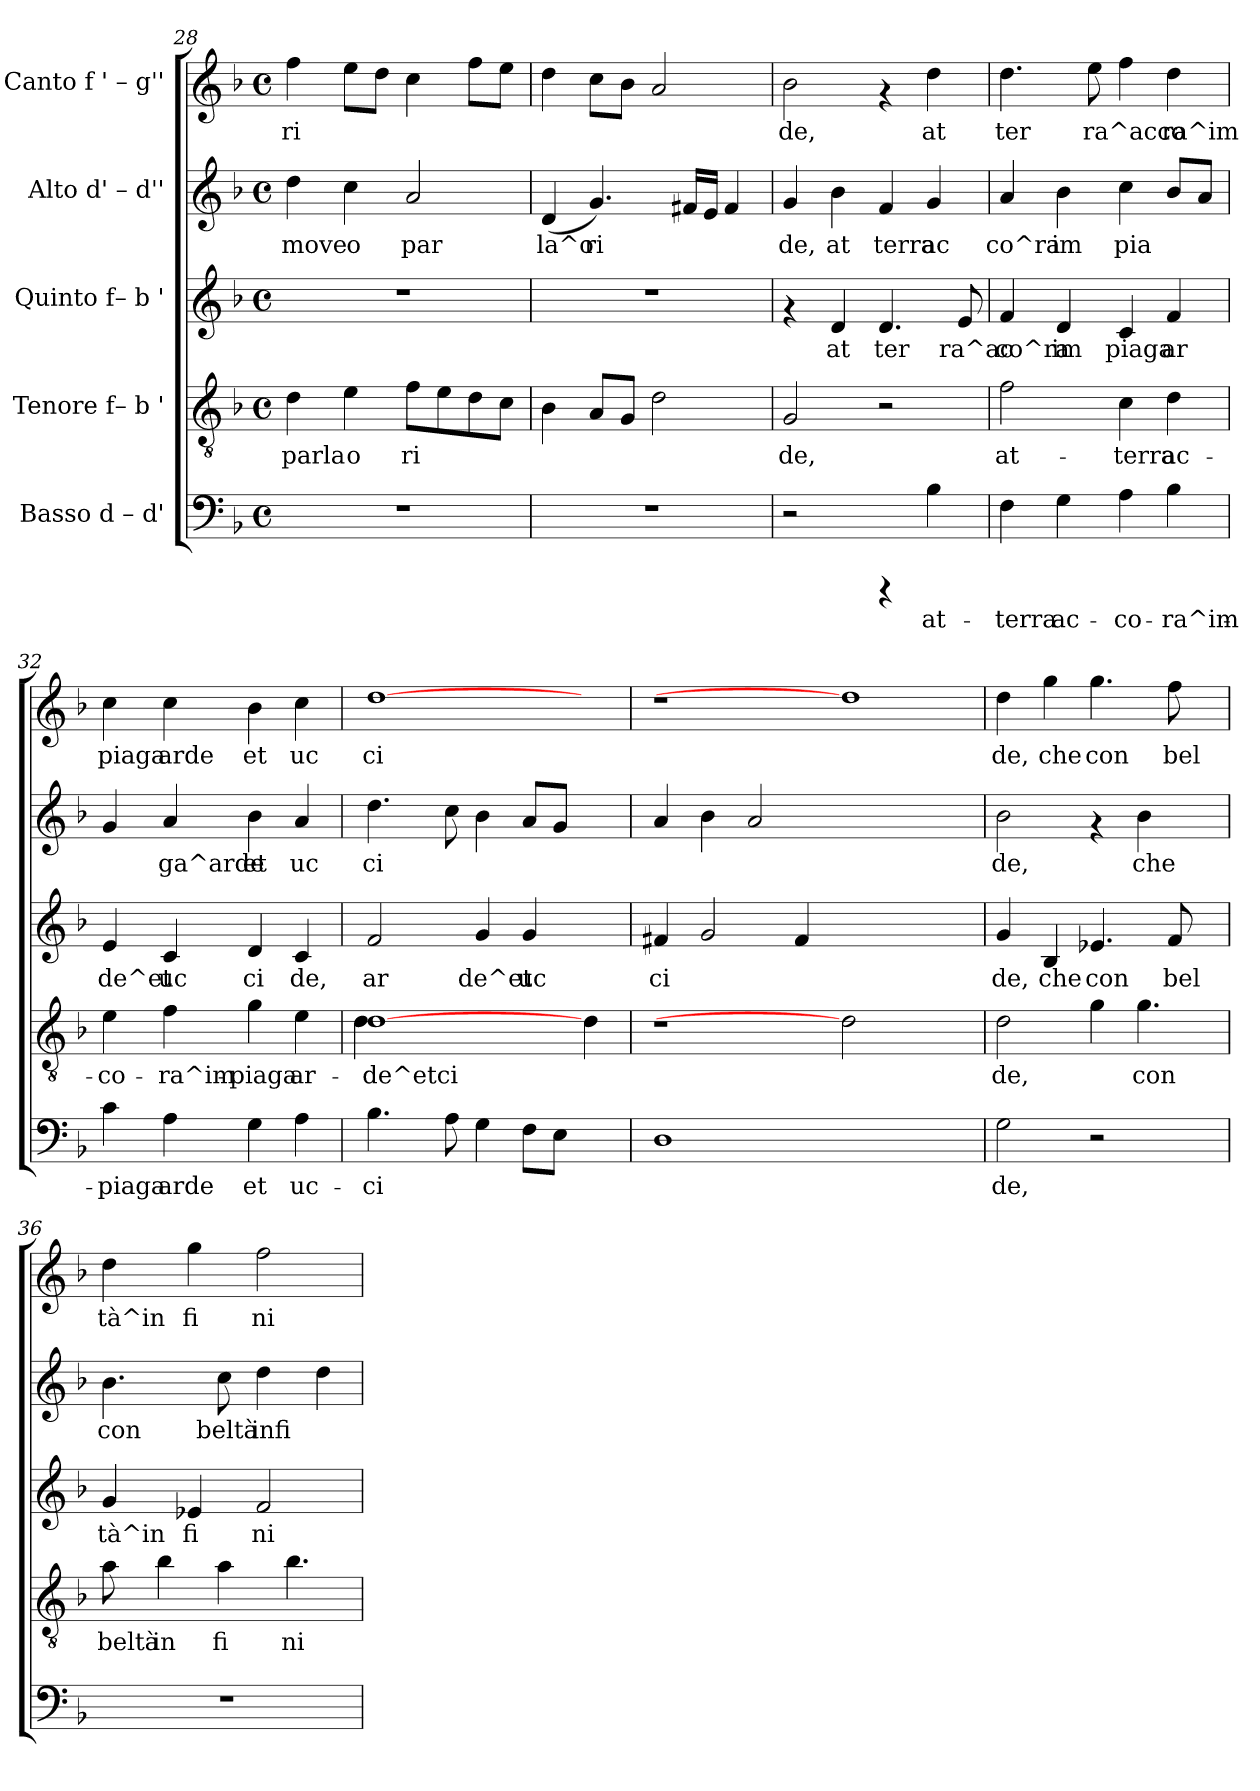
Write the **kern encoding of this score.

**kern	**text	**kern	**text	**kern	**text	**kern	**text	**kern	**text
*part5	*part5	*part4	*part4	*part3	*part3	*part2	*part2	*part1	*part1
*staff5	*staff5	*staff4	*staff4	*staff3	*staff3	*staff2	*staff2	*staff1	*staff1
*I"Basso  d – d'	*	*I"Tenore  f– b '	*	*I"Quinto  f– b '	*	*I"Alto  d' – d''	*	*I"Canto  f ' – g''	*
*clefF4	*	*clefGv2	*	*clefG2	*	*clefG2	*	*clefG2	*
*k[b-]	*	*k[b-]	*	*k[b-]	*	*k[b-]	*	*k[b-]	*
*F:	*	*F:	*	*F:	*	*F:	*	*F:	*
*M4/4	*	*M4/4	*	*M4/4	*	*M4/4	*	*M4/4	*
*met(c)	*	*met(c)	*	*met(c)	*	*met(c)	*	*met(c)	*
=28	=28	=28	=28	=28	=28	=28	=28	=28	=28
!	!	!	!LO:LY:b:rj	!	!	!	!LO:LY:b:rj	!	!LO:LY:b:rj
1r	.	4d\	parla	1r	.	4dd\	move	4ff\	ri
!	!	!	!LO:LY:b:rj	!	!	!	!LO:LY:b:rj	!	!LO:LY:b:rj
.	.	4e\	o	.	.	4cc\	o	8ee\L	.
!	!	!	!	!	!	!	!	!	!LO:LY:b:rj
.	.	.	.	.	.	.	.	8dd\J	.
!	!	!	!LO:LY:b:rj	!	!	!	!LO:LY:b:rj	!	!LO:LY:b:rj
.	.	8f\L	ri-	.	.	2a/	par	4cc\	.
!	!	!	!LO:LY:b:rj	!	!	!	!	!	!
.	.	8e\	--	.	.	.	.	.	.
!	!	!	!LO:LY:b:rj	!	!	!	!	!	!LO:LY:b:rj
.	.	8d\	--	.	.	.	.	8ff\L	.
!	!	!	!LO:LY:b:rj	!	!	!	!	!	!LO:LY:b:rj
.	.	8c\J	--	.	.	.	.	8ee\J	.
=29	=29	=29	=29	=29	=29	=29	=29	=29	=29
!	!	!	!LO:LY:b:rj	!	!	!	!LO:LY:b:rj	!	!LO:LY:b:rj
1r	.	4B-\	--	1r	.	(<4d/	la^o	4dd\	.
!	!	!	!LO:LY:b:rj	!	!	!	!LO:LY:b:rj	!	!LO:LY:b:rj
.	.	8A/L	--	.	.	4.g/)	ri	8cc\L	.
!	!	!	!LO:LY:b:rj	!	!	!	!	!	!LO:LY:b:rj
.	.	8G/J	--	.	.	.	.	8b-\J	.
!	!	!	!LO:LY:b:rj	!	!	!	!	!	!LO:LY:b:rj
.	.	2d\	--	.	.	.	.	2a/	.
!	!	!	!	!	!	!	!LO:LY:b:rj	!	!
.	.	.	.	.	.	16f#X/L	.	.	.
!	!	!	!	!	!	!	!LO:LY:b:rj	!	!
.	.	.	.	.	.	16e/J	.	.	.
!	!	!	!	!	!	!	!LO:LY:b:rj	!	!
.	.	.	.	.	.	4f#/	.	.	.
=30	=30	=30	=30	=30	=30	=30	=30	=30	=30
!	!	!	!LO:LY:b:rj	!	!	!	!LO:LY:b:rj	!	!LO:LY:b:rj
2r	.	2G/	-de,	4rf	.	4g/	de,	2b-\	de,
!	!	!	!	!	!LO:LY:b:rj	!	!LO:LY:b:rj	!	!
.	.	.	.	4d/	at	4b-\	at	.	.
!	!	!	!	!	!LO:LY:b:rj	!	!LO:LY:b:rj	!	!
4rCCC	.	2r	.	4.d/	ter	4f/	terra	4rf	.
!	!LO:LY:b:cj	!	!	!	!	!	!LO:LY:b:rj	!	!LO:LY:b:rj
4B-\	at-	.	.	.	.	4g/	ac	4dd\	at
!	!	!	!	!	!LO:LY:b:rj	!	!	!	!
.	.	.	.	8e/	ra^ac	.	.	.	.
=31	=31	=31	=31	=31	=31	=31	=31	=31	=31
!	!LO:LY:b:cj	!	!LO:LY:b:rj	!	!LO:LY:b:rj	!	!LO:LY:b:rj	!	!LO:LY:b:rj
4F\	-terra	2f\	at-	4f/	co^ra	4a/	co^ra	4.dd\	ter
!	!LO:LY:b:cj	!	!	!	!LO:LY:b:rj	!	!LO:LY:b:rj	!	!
4G\	ac-	.	.	4d/	im	4b-\	im	.	.
!	!	!	!	!	!	!	!	!	!LO:LY:b:rj
.	.	.	.	.	.	.	.	8ee\	ra^acco
!	!LO:LY:b:cj	!	!LO:LY:b:rj	!	!LO:LY:b:rj	!	!LO:LY:b:rj	!	!LO:LY:b:rj
4A\	-co-	4c\	-terra	4c/	piaga	4cc\	pia	4ff\	.
!	!LO:LY:b:cj	!	!LO:LY:b:rj	!	!LO:LY:b:rj	!	!LO:LY:b:rj	!	!LO:LY:b:rj
4B-\	-ra^im-	4d\	ac-	4f/	ar	8b-/L	.	4dd\	ra^im
!	!	!	!	!	!	!	!LO:LY:b:rj	!	!
.	.	.	.	.	.	8a/J	.	.	.
=32	=32	=32	=32	=32	=32	=32	=32	=32	=32
!	!LO:LY:b:cj	!	!LO:LY:b:rj	!	!LO:LY:b:rj	!	!LO:LY:b:rj	!	!LO:LY:b:rj
4c\	-piaga	4e\	-co-	4e/	de^et	4g/	.	4cc\	piaga
!	!LO:LY:b:cj	!	!LO:LY:b:rj	!	!LO:LY:b:rj	!	!LO:LY:b:rj	!	!LO:LY:b:rj
4A\	arde	4f\	-ra^im-	4c/	uc	4a/	ga^arde	4cc\	arde
!	!LO:LY:b:cj	!	!LO:LY:b:rj	!	!LO:LY:b:rj	!	!LO:LY:b:rj	!	!LO:LY:b:rj
4G\	et	4g\	-piaga	4d/	ci	4b-\	et	4b-\	et
!	!LO:LY:b:cj	!	!LO:LY:b:rj	!	!LO:LY:b:rj	!	!LO:LY:b:rj	!	!LO:LY:b:rj
4A\	uc-	4e\	ar-	4c/	de,	4a/	uc	4cc\	uc
!!LO:PB:g=z
=33	=33	=33	=33	=33	=33	=33	=33	=33	=33
!	!LO:LY:b:cj	!	!LO:LY:b:rj	!	!LO:LY:b:rj	!	!LO:LY:b:rj	!	!LO:LY:b:rj
*	*	*^	*	*	*	*	*	*	*
4.B-\	-ci	[1d	4d\	-de^etci	2f/	ar	4.dd\	ci	[1dd	ci
.	.	.	1ryy	.	.	.	.	.	.	.
!	!LO:LY:b:cj	!	!	!	!	!	!	!LO:LY:b:rj	!	!
8A\	.	.	.	.	.	.	8cc\	.	.	.
!	!LO:LY:b:cj	!	!	!	!	!LO:LY:b:rj	!	!LO:LY:b:rj	!	!
4G\	.	.	.	.	4g/	de^et	4b-\	.	.	.
!	!LO:LY:b:cj	!	!	!	!	!LO:LY:b:rj	!	!LO:LY:b:rj	!	!
8F\L	.	.	.	.	4g/	uc	8a/L	.	.	.
!	!LO:LY:b:cj	!	!	!	!	!	!	!LO:LY:b:rj	!	!
8E\J	.	.	.	.	.	.	8g/J	.	.	.
!	!	!	!	!LO:LY:b:rj	!	!	!	!	!	!
4ryy	.	4d\	.	.	4ryy	.	4ryy	.	4ryy	.
*	*	*v	*v	*	*	*	*	*	*	*
=34	=34	=34	=34	=34	=34	=34	=34	=34	=34
!	!LO:LY:b:cj	!	!	!	!LO:LY:b:rj	!	!LO:LY:b:rj	!	!
1D	.	1r	.	4f#X/	ci	4a/	.	1r	.
!	!	!	!	!	!LO:LY:b:rj	!	!LO:LY:b:rj	!	!
.	.	.	.	2g/	.	4b-\	.	.	.
!	!	!	!	!	!	!	!LO:LY:b:rj	!	!
.	.	.	.	.	.	2a/	.	.	.
!	!	!	!	!	!LO:LY:b:rj	!	!	!	!
.	.	.	.	4f#/	.	.	.	.	.
1ryy	.	2d]	.	1ryy	.	1ryy	.	1dd]	.
.	.	2ryy	.	.	.	.	.	.	.
=35	=35	=35	=35	=35	=35	=35	=35	=35	=35
!	!LO:LY:b:cj	!	!LO:LY:b:rj	!	!LO:LY:b:rj	!	!LO:LY:b:rj	!	!LO:LY:b:rj
2G\	de,	2d\	de,	4g/	de,	2b-\	de,	4dd\	de,
!	!	!	!	!	!LO:LY:b:rj	!	!	!	!LO:LY:b:rj
.	.	.	.	4B-/	che	.	.	4gg\	che
!	!	!	!	!	!LO:LY:b:rj	!	!	!	!LO:LY:b:rj
2r	.	4g\	.	4.e-X/	con	4rf	.	4.gg\	con
!	!	!	!LO:LY:b:rj	!	!	!	!LO:LY:b:rj	!	!
.	.	4.g\	con	.	.	4b-\	che	.	.
!	!	!	!	!	!LO:LY:b:rj	!	!	!	!LO:LY:b:rj
.	.	.	.	8f/	bel	.	.	8ff\	bel
8ryy	.	.	.	8ryy	.	8ryy	.	8ryy	.
=36	=36	=36	=36	=36	=36	=36	=36	=36	=36
!	!	!	!LO:LY:b:rj	!	!LO:LY:b:rj	!	!LO:LY:b:rj	!	!LO:LY:b:rj
1r	.	8a\	beltà	4g/	tà^in	4.b-\	con	4dd\	tà^in
!	!	!	!LO:LY:b:rj	!	!	!	!	!	!
.	.	4b-\	in	.	.	.	.	.	.
!	!	!	!	!	!LO:LY:b:rj	!	!	!	!LO:LY:b:rj
.	.	.	.	4e-X/	fi	.	.	4gg\	fi
!	!	!	!LO:LY:b:rj	!	!	!	!LO:LY:b:rj	!	!
.	.	4a\	fi	.	.	8cc\	beltà	.	.
!	!	!	!	!	!LO:LY:b:rj	!	!LO:LY:b:rj	!	!LO:LY:b:rj
.	.	.	.	2f/	ni	4dd\	infi	2ff\	ni
!	!	!	!LO:LY:b:rj	!	!	!	!	!	!
.	.	4.b-\	ni	.	.	.	.	.	.
!	!	!	!	!	!	!	!LO:LY:b:rj	!	!
.	.	.	.	.	.	4dd\	.	.	.
=	=	=	=	=	=	=	=	=	=
*-	*-	*-	*-	*-	*-	*-	*-	*-	*-
